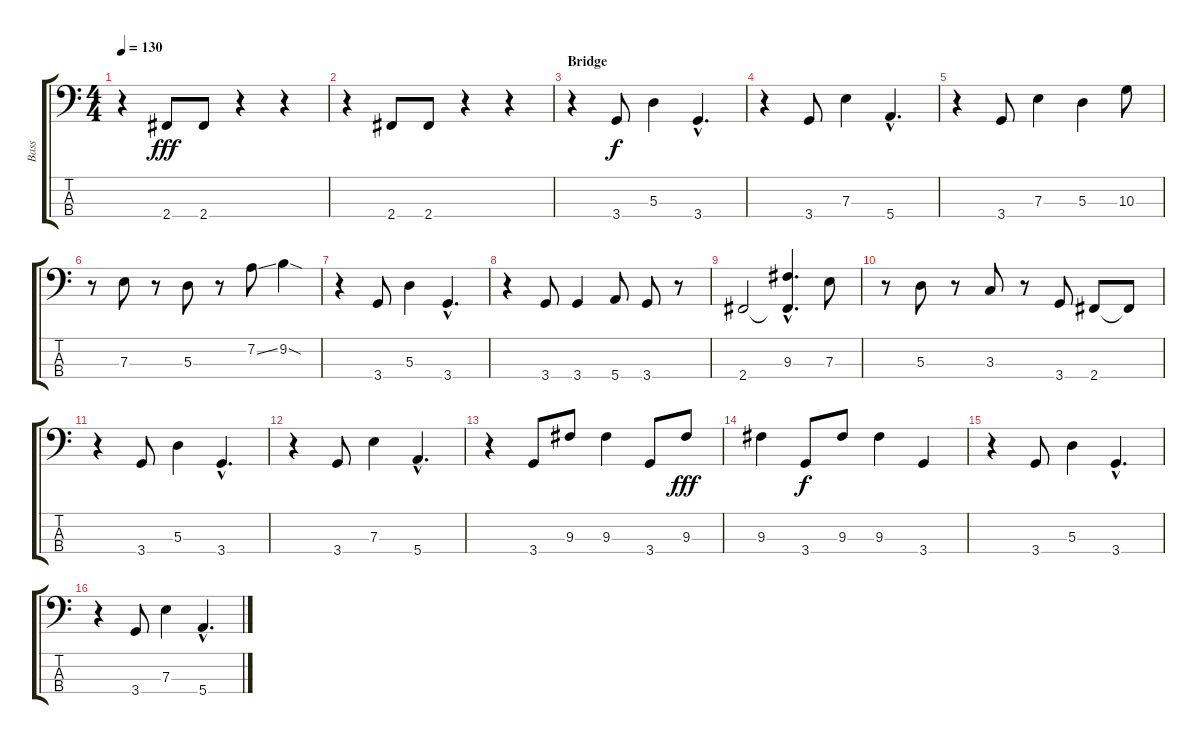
\track ("Bass" "Bass") {instrument electricbasspick}
\staff {score tabs}
\tuning (G2 D2 A1 E1) {hide}
\ts (4 4)
\tempo 130
\clef f4
\ks c
r.4{dy fff} 2.4.8 2.4.8 r.4 r.4 |
r.4 2.4.8 2.4.8 r.4 r.4 |
\section ("" "Bridge")
r.4 3.4.8{dy f} 5.3.4 3.4{hac}.4{d} |
r.4 3.4.8 7.3.4 5.4{hac}.4{d} |
r.4 3.4.8 7.3.4 5.3.4 10.3.8 |
r.8 7.3.8 r.8 5.3.8 r.8 7.2{ss}.8 9.2{sod}.4 |
r.4 3.4.8 5.3.4 3.4{hac}.4{d} |
r.4 3.4.8 3.4.4 5.4.8 3.4.8 r.8 |
2.4.2 (9.3{hac} 2.4{hac t}).4{d} 7.3.8 |
r.8 5.3.8 r.8 3.3.8 r.8 3.4.8 2.4.8 2.4{t}.8 |
r.4 3.4.8 5.3.4 3.4{hac}.4{d} |
r.4 3.4.8 7.3.4 5.4{hac}.4{d} |
r.4 3.4.8 9.3.8 9.3.4 3.4.8 9.3.8{dy fff} |
9.3.4 3.4.8{dy f} 9.3.8 9.3.4 3.4.4 |
r.4 3.4.8 5.3.4 3.4{hac}.4{d} |
r.4 3.4.8 7.3.4 5.4{hac}.4{d}
